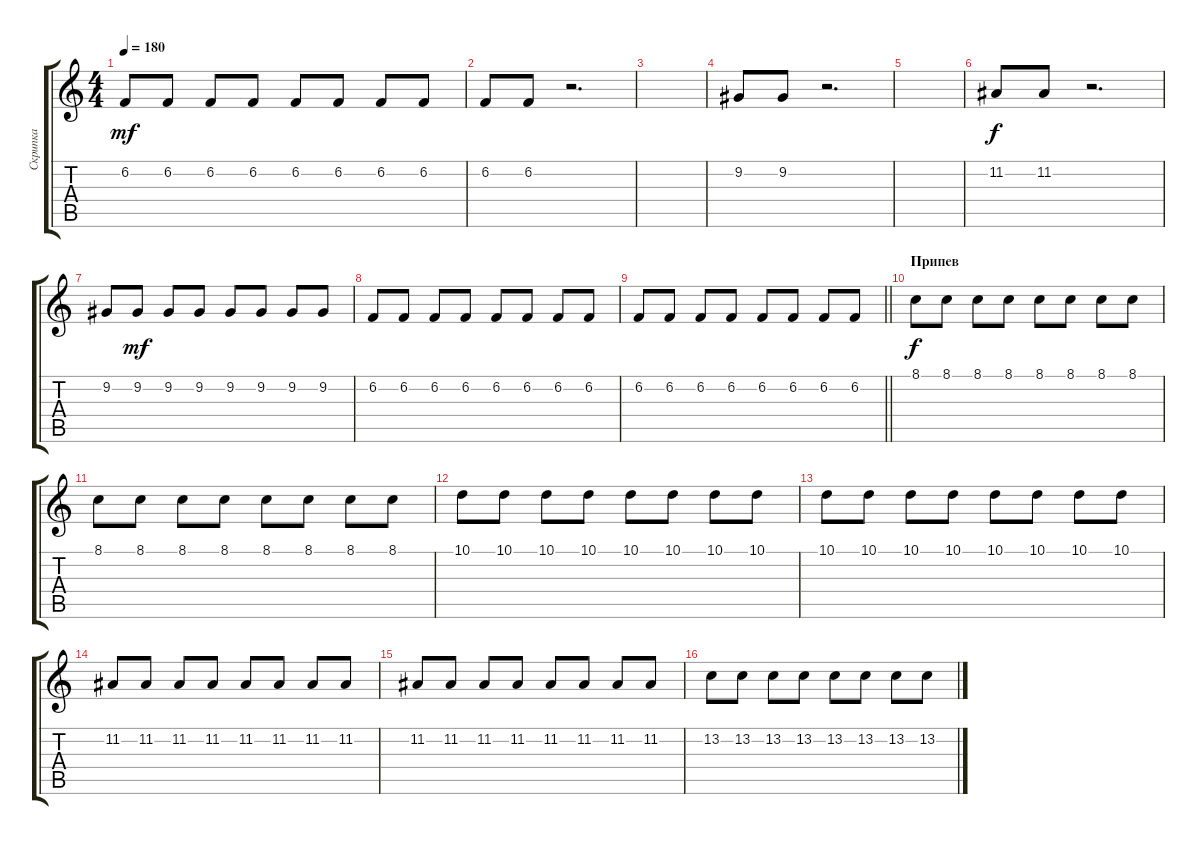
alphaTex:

\track ("Скрипка" "Скрипка") {instrument violin}
\staff {score tabs}
\tuning (E4 B3 G3 D3 A2 E2) {hide}
\ts (4 4)
\tempo 180
\clef g2
\ks c
6.2.8{dy mf} 6.2.8 6.2.8 6.2.8 6.2.8 6.2.8 6.2.8 6.2.8 |
6.2.8 6.2.8 r.2{d} |
|
9.2.8 9.2.8 r.2{d} |
|
11.2.8{dy f} 11.2.8 r.2{d} |
9.2.8 9.2.8{dy mf} 9.2.8 9.2.8 9.2.8 9.2.8 9.2.8 9.2.8 |
6.2.8 6.2.8 6.2.8 6.2.8 6.2.8 6.2.8 6.2.8 6.2.8 |
\barLineRight lightlight
6.2.8 6.2.8 6.2.8 6.2.8 6.2.8 6.2.8 6.2.8 6.2.8 |
\section ("" "Припев")
8.1.8{dy f} 8.1.8 8.1.8 8.1.8 8.1.8 8.1.8 8.1.8 8.1.8 |
8.1.8 8.1.8 8.1.8 8.1.8 8.1.8 8.1.8 8.1.8 8.1.8 |
10.1.8 10.1.8 10.1.8 10.1.8 10.1.8 10.1.8 10.1.8 10.1.8 |
10.1.8 10.1.8 10.1.8 10.1.8 10.1.8 10.1.8 10.1.8 10.1.8 |
11.2.8 11.2.8 11.2.8 11.2.8 11.2.8 11.2.8 11.2.8 11.2.8 |
11.2.8 11.2.8 11.2.8 11.2.8 11.2.8 11.2.8 11.2.8 11.2.8 |
13.2.8 13.2.8 13.2.8 13.2.8 13.2.8 13.2.8 13.2.8 13.2.8
